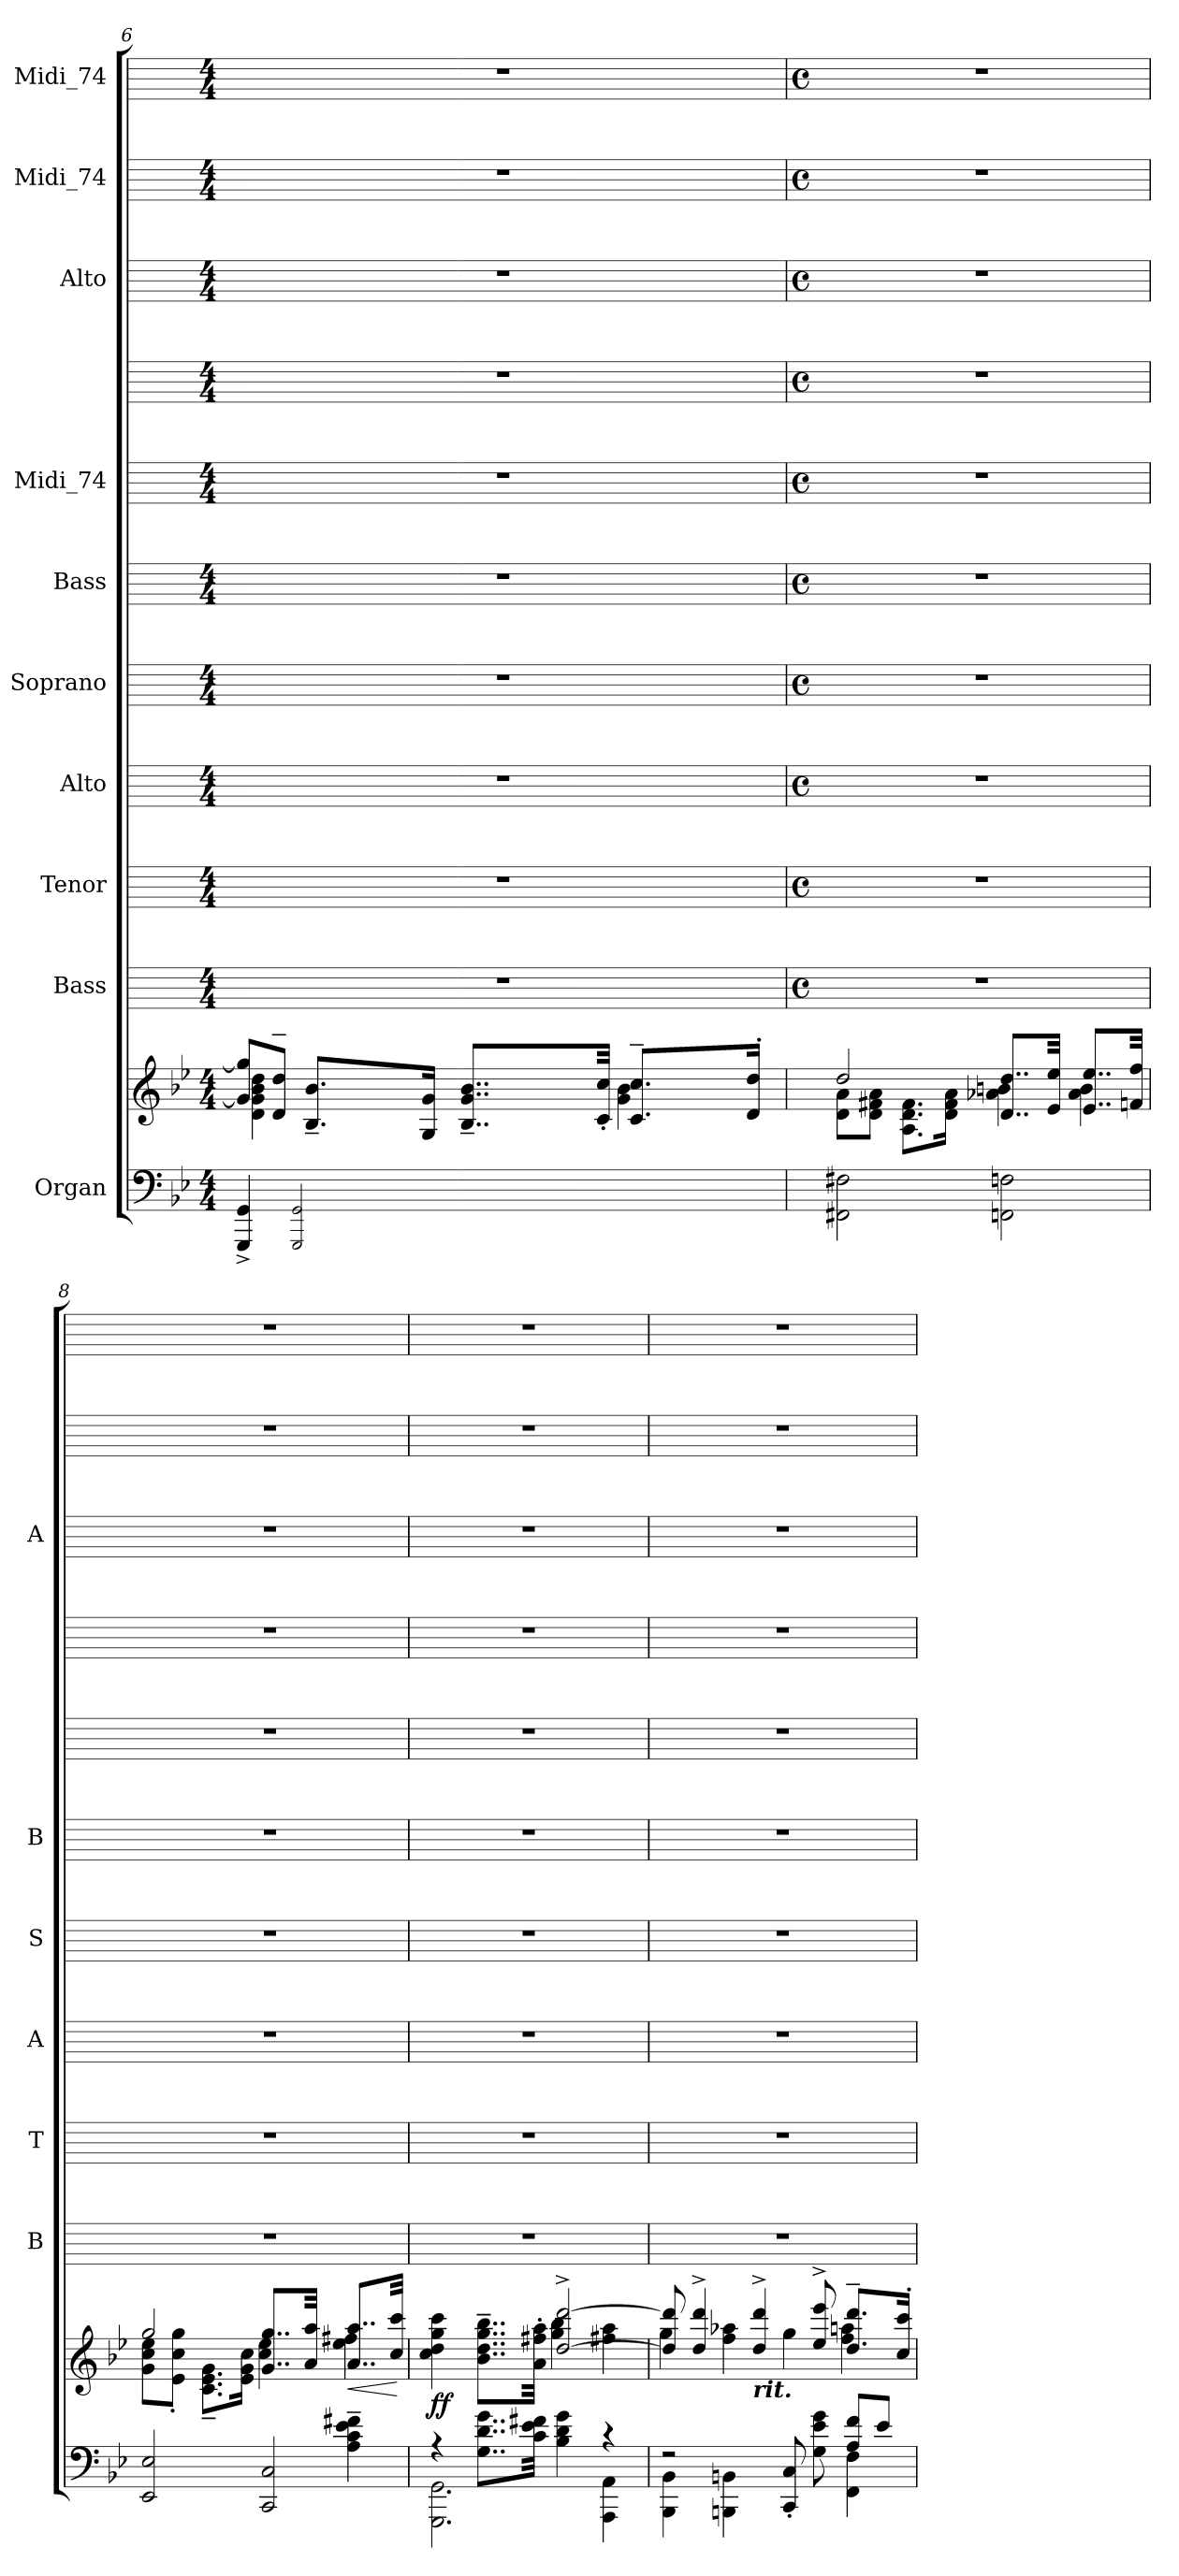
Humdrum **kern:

**kern	**kern	**dynam	**kern	**kern	**kern	**kern	**kern	**kern	**kern	**kern	**kern	**kern
*part10	*part10	*part10	*part9	*part8	*part7	*part6	*part5	*part4	*part4	*part3	*part2	*part1
*staff12	*staff11	*staff11/12	*staff10	*staff9	*staff8	*staff7	*staff6	*staff5	*staff4	*staff3	*staff2	*staff1
*I"Organ	*	*	*I"Bass	*I"Tenor	*I"Alto	*I"Soprano	*I"Bass	*I"Midi_74	*	*I"Alto	*I"Midi_74	*I"Midi_74
*	*	*	*I'B	*I'T	*I'A	*I'S	*I'B	*	*	*I'A	*	*
*clefF4	*clefG2	*	*	*	*	*	*	*	*	*	*	*
*k[b-e-]	*k[b-e-]	*	*	*	*	*	*	*	*	*	*	*
*B-:	*B-:	*	*	*	*	*	*	*	*	*	*	*
*M4/4	*M4/4	*	*M4/4	*M4/4	*M4/4	*M4/4	*M4/4	*M4/4	*M4/4	*M4/4	*M4/4	*M4/4
=6	=6	=6	=6	=6	=6	=6	=6	=6	=6	=6	=6	=6
*^	*^	*	*	*	*	*	*	*	*	*	*	*
4GGG^ 4GG^	4ryy	8g/] 8gg/]L	4d\ 4g\ 4b-\ 4dd\	.	1r	1r	1r	1r	1r	1r	1r	1r	1r	1r
.	.	8d/~ 8dd/~J	.	.	.	.	.	.	.	.	.	.	.	.
.	2qqGGG/ 2qqGG/	.	.	.	.	.	.	.	.	.	.	.	.	.
32GGGLLLyy	2.ryy	8.B-/~ 8.b-/~L	4ryy	.	.	.	.	.	.	.	.	.	.	.
32GGyy	.	.	.	.	.	.	.	.	.	.	.	.	.	.
32GGGyy	.	.	.	.	.	.	.	.	.	.	.	.	.	.
32GGyy	.	.	.	.	.	.	.	.	.	.	.	.	.	.
32GGGyy	.	.	.	.	.	.	.	.	.	.	.	.	.	.
32GGyy	.	.	.	.	.	.	.	.	.	.	.	.	.	.
32GGGyy	.	16G/ 16g/J	.	.	.	.	.	.	.	.	.	.	.	.
32GGJJJyy	.	.	.	.	.	.	.	.	.	.	.	.	.	.
32GGGLLLyy	.	8..B-/~ 8..g/~ 8..b-/~L	4ryy	.	.	.	.	.	.	.	.	.	.	.
32GGyy	.	.	.	.	.	.	.	.	.	.	.	.	.	.
32GGGyy	.	.	.	.	.	.	.	.	.	.	.	.	.	.
32GGyy	.	.	.	.	.	.	.	.	.	.	.	.	.	.
32GGGyy	.	.	.	.	.	.	.	.	.	.	.	.	.	.
32GGyy	.	.	.	.	.	.	.	.	.	.	.	.	.	.
32GGGyy	.	.	.	.	.	.	.	.	.	.	.	.	.	.
32GGJJJyy	.	32c/' 32cc/'J	.	.	.	.	.	.	.	.	.	.	.	.
32GGGLLLyy	.	8.c/~ 8.cc/~L	4g\ 4b-\	.	.	.	.	.	.	.	.	.	.	.
32GGyy	.	.	.	.	.	.	.	.	.	.	.	.	.	.
32GGGyy	.	.	.	.	.	.	.	.	.	.	.	.	.	.
32GGyy	.	.	.	.	.	.	.	.	.	.	.	.	.	.
32GGGyy	.	.	.	.	.	.	.	.	.	.	.	.	.	.
32GGyy	.	.	.	.	.	.	.	.	.	.	.	.	.	.
32GGGyy	.	16d/' 16dd/'J	.	.	.	.	.	.	.	.	.	.	.	.
32GGJJJyy	.	.	.	.	.	.	.	.	.	.	.	.	.	.
!!LO:LB:g=z
=7	=7	=7	=7	=7	=7	=7	=7	=7	=7	=7	=7	=7	=7	=7
*	*	*	*	*	*M4/4	*M4/4	*M4/4	*M4/4	*M4/4	*M4/4	*M4/4	*M4/4	*M4/4	*M4/4
*	*	*	*	*	*met(c)	*met(c)	*met(c)	*met(c)	*met(c)	*met(c)	*met(c)	*met(c)	*met(c)	*met(c)
1ryy	2FF#X 2F#X	2dd/	8d\ 8a\L	.	1r	1r	1r	1r	1r	1r	1r	1r	1r	1r
.	.	.	8d\ 8f#X\ 8a\J	.	.	.	.	.	.	.	.	.	.	.
.	.	.	8.A\ 8.d\ 8.f#\L	.	.	.	.	.	.	.	.	.	.	.
.	.	.	16d\ 16f#\ 16a\J	.	.	.	.	.	.	.	.	.	.	.
.	2FFn 2Fn	8..d/ 8..dd/L	4a-X\ 4bn\	.	.	.	.	.	.	.	.	.	.	.
.	.	32e-/ 32ee-/J	.	.	.	.	.	.	.	.	.	.	.	.
.	.	8..e-/ 8..ee-/L	4a-\ 4b\	.	.	.	.	.	.	.	.	.	.	.
.	.	32f/ 32ff/J	.	.	.	.	.	.	.	.	.	.	.	.
=8	=8	=8	=8	=8	=8	=8	=8	=8	=8	=8	=8	=8	=8	=8
2ryy	2EE-/ 2E-/	2gg/	8g\ 8cc\ 8ee-\L	.	1r	1r	1r	1r	1r	1r	1r	1r	1r	1r
.	.	.	8e-\' 8cc\' 8gg\'J	.	.	.	.	.	.	.	.	.	.	.
.	.	.	8.c\~ 8.e-\~ 8.g\~L	.	.	.	.	.	.	.	.	.	.	.
.	.	.	16e-\ 16g\ 16cc\J	.	.	.	.	.	.	.	.	.	.	.
4ryy	2CC/ 2C/	8..g/ 8..gg/L	4cc\ 4ee-\	.	.	.	.	.	.	.	.	.	.	.
.	.	32a/ 32aa/J	.	.	.	.	.	.	.	.	.	.	.	.
!	!	!	!	!LO:HP:b	!	!	!	!	!	!	!	!	!	!
4A\~ 4c\~ 4e-\~ 4f#X\~	.	8..a/ 8..aa/L	4ee-\ 4ff#X\	<	.	.	.	.	.	.	.	.	.	.
.	.	32cc/ 32ccc/J	.	.	.	.	.	.	.	.	.	.	.	.
*v	*v	*	*	*	*	*	*	*	*	*	*	*	*	*
*	*v	*v	*	*	*	*	*	*	*	*	*	*	*
.	.	[	.	.	.	.	.	.	.	.	.	.
=9	=9	=9	=9	=9	=9	=9	=9	=9	=9	=9	=9	=9
*^	*^	*	*	*	*	*	*	*	*	*	*	*
!	!	!	!	!LO:DY:b	!	!	!	!	!	!	!	!	!	!
4r	2.GGG 2.GG	4cc\ 4dd\ 4gg\ 4ccc\	2ryy	ff	1r	1r	1r	1r	1r	1r	1r	1r	1r	1r
8..G\ 8..d\ 8..g\L	.	8..b-\~ 8..dd\~ 8..gg\~ 8..bb-\~L	.	.	.	.	.	.	.	.	.	.	.	.
32c\ 32e-\ 32f#X\J	.	32a\' 32ff#X\' 32aa\'J	.	.	.	.	.	.	.	.	.	.	.	.
4B-\ 4d\ 4g\	.	[2dd/^ [2ddd/^	4gg\ 4bb-\	.	.	.	.	.	.	.	.	.	.	.
4r	4AAA 4AA	.	4ff#X\ 4aa\	.	.	.	.	.	.	.	.	.	.	.
=10	=10	=10	=10	=10	=10	=10	=10	=10	=10	=10	=10	=10	=10	=10
2r	4BBB- 4BB-	8dd/] 8ddd/]	4gg\	.	1r	1r	1r	1r	1r	1r	1r	1r	1r	1r
.	.	4dd/^ 4ddd/^	.	.	.	.	.	.	.	.	.	.	.	.
.	4BBBn 4BBn	.	4ff\ 4aa-X\	.	.	.	.	.	.	.	.	.	.	.
!	!	!LO:TX:b:Bi:t=rit.	!	!	!	!	!	!	!	!	!	!	!	!
.	.	4dd/^ 4ddd/^	.	.	.	.	.	.	.	.	.	.	.	.
8CC' 8C'	4ryy	.	4gg\	.	.	.	.	.	.	.	.	.	.	.
8G\ 8e-\ 8g\	.	8ee-/^ 8eee-/^	.	.	.	.	.	.	.	.	.	.	.	.
8A 8fL	4FF 4F	8.dd/~ 8.ddd/~L	4ff\ 4aan\	.	.	.	.	.	.	.	.	.	.	.
8e-J	.	.	.	.	.	.	.	.	.	.	.	.	.	.
.	.	16cc/' 16ccc/'J	.	.	.	.	.	.	.	.	.	.	.	.
*v	*v	*	*	*	*	*	*	*	*	*	*	*	*	*
*	*v	*v	*	*	*	*	*	*	*	*	*	*	*
=	=	=	=	=	=	=	=	=	=	=	=	=
*-	*-	*-	*-	*-	*-	*-	*-	*-	*-	*-	*-	*-
